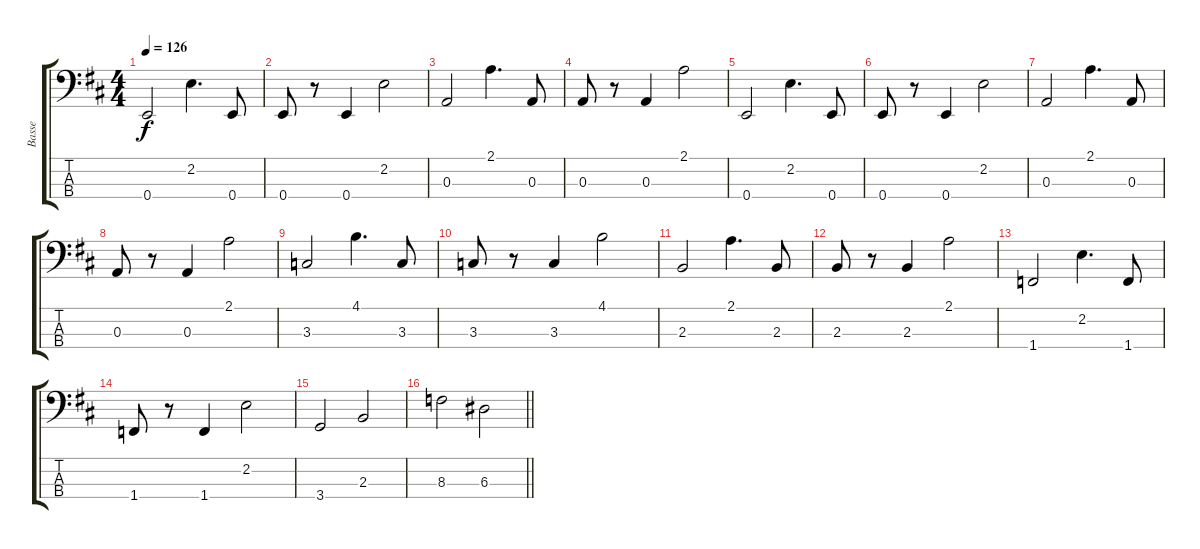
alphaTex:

\track ("Basse" "Basse") {instrument electricbasspick}
\staff {score tabs}
\tuning (G2 D2 A1 E1) {hide}
\ts (4 4)
\tempo 126
\clef f4
\ks d
0.4.2{dy f} 2.2.4{d} 0.4.8 |
0.4.8 r.8 0.4.4 2.2.2 |
0.3.2 2.1.4{d} 0.3.8 |
0.3.8 r.8 0.3.4 2.1.2 |
0.4.2 2.2.4{d} 0.4.8 |
0.4.8 r.8 0.4.4 2.2.2 |
0.3.2 2.1.4{d} 0.3.8 |
0.3.8 r.8 0.3.4 2.1.2 |
3.3.2 4.1.4{d} 3.3.8 |
3.3.8 r.8 3.3.4 4.1.2 |
2.3.2 2.1.4{d} 2.3.8 |
2.3.8 r.8 2.3.4 2.1.2 |
1.4.2 2.2.4{d} 1.4.8 |
1.4.8 r.8 1.4.4 2.2.2 |
3.4.2 2.3.2 |
\barLineRight lightlight
8.3.2 6.3.2
